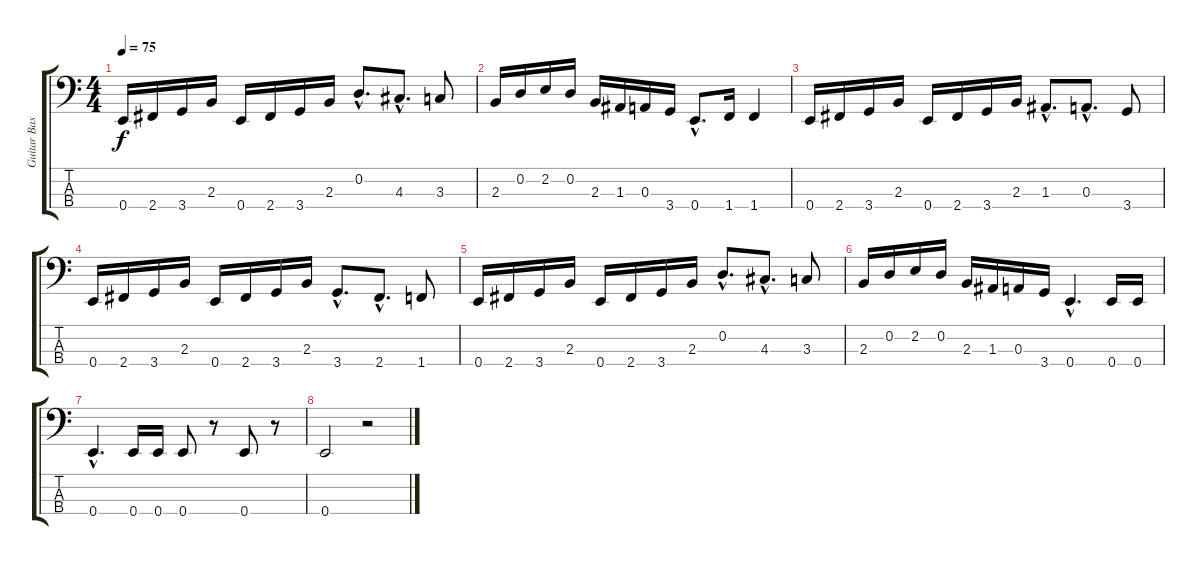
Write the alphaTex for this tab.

\track ("Guitar Bass" "Guitar Bas") {instrument electricbassfinger}
\staff {score tabs}
\tuning (G2 D2 A1 E1) {hide}
\ts (4 4)
\tempo 75
\clef f4
\ks c
0.4.16{dy f} 2.4.16 3.4.16 2.3.16 0.4.16 2.4.16 3.4.16 2.3.16 0.2{hac}.8{d} 4.3{hac}.8{d} 3.3.8 |
2.3.16 0.2.16 2.2.16 0.2.16 2.3.16 1.3.16 0.3.16 3.4.16 0.4{hac}.8{d} 1.4.16 1.4.4 |
0.4.16 2.4.16 3.4.16 2.3.16 0.4.16 2.4.16 3.4.16 2.3.16 1.3{hac}.8{d} 0.3{hac}.8{d} 3.4.8 |
0.4.16 2.4.16 3.4.16 2.3.16 0.4.16 2.4.16 3.4.16 2.3.16 3.4{hac}.8{d} 2.4{hac}.8{d} 1.4.8 |
0.4.16 2.4.16 3.4.16 2.3.16 0.4.16 2.4.16 3.4.16 2.3.16 0.2{hac}.8{d} 4.3{hac}.8{d} 3.3.8 |
2.3.16 0.2.16 2.2.16 0.2.16 2.3.16 1.3.16 0.3.16 3.4.16 0.4{hac}.4{d} 0.4.16 0.4.16 |
0.4{hac}.4{d} 0.4.16 0.4.16 0.4.8 r.8 0.4.8 r.8 |
0.4.2 r.2
